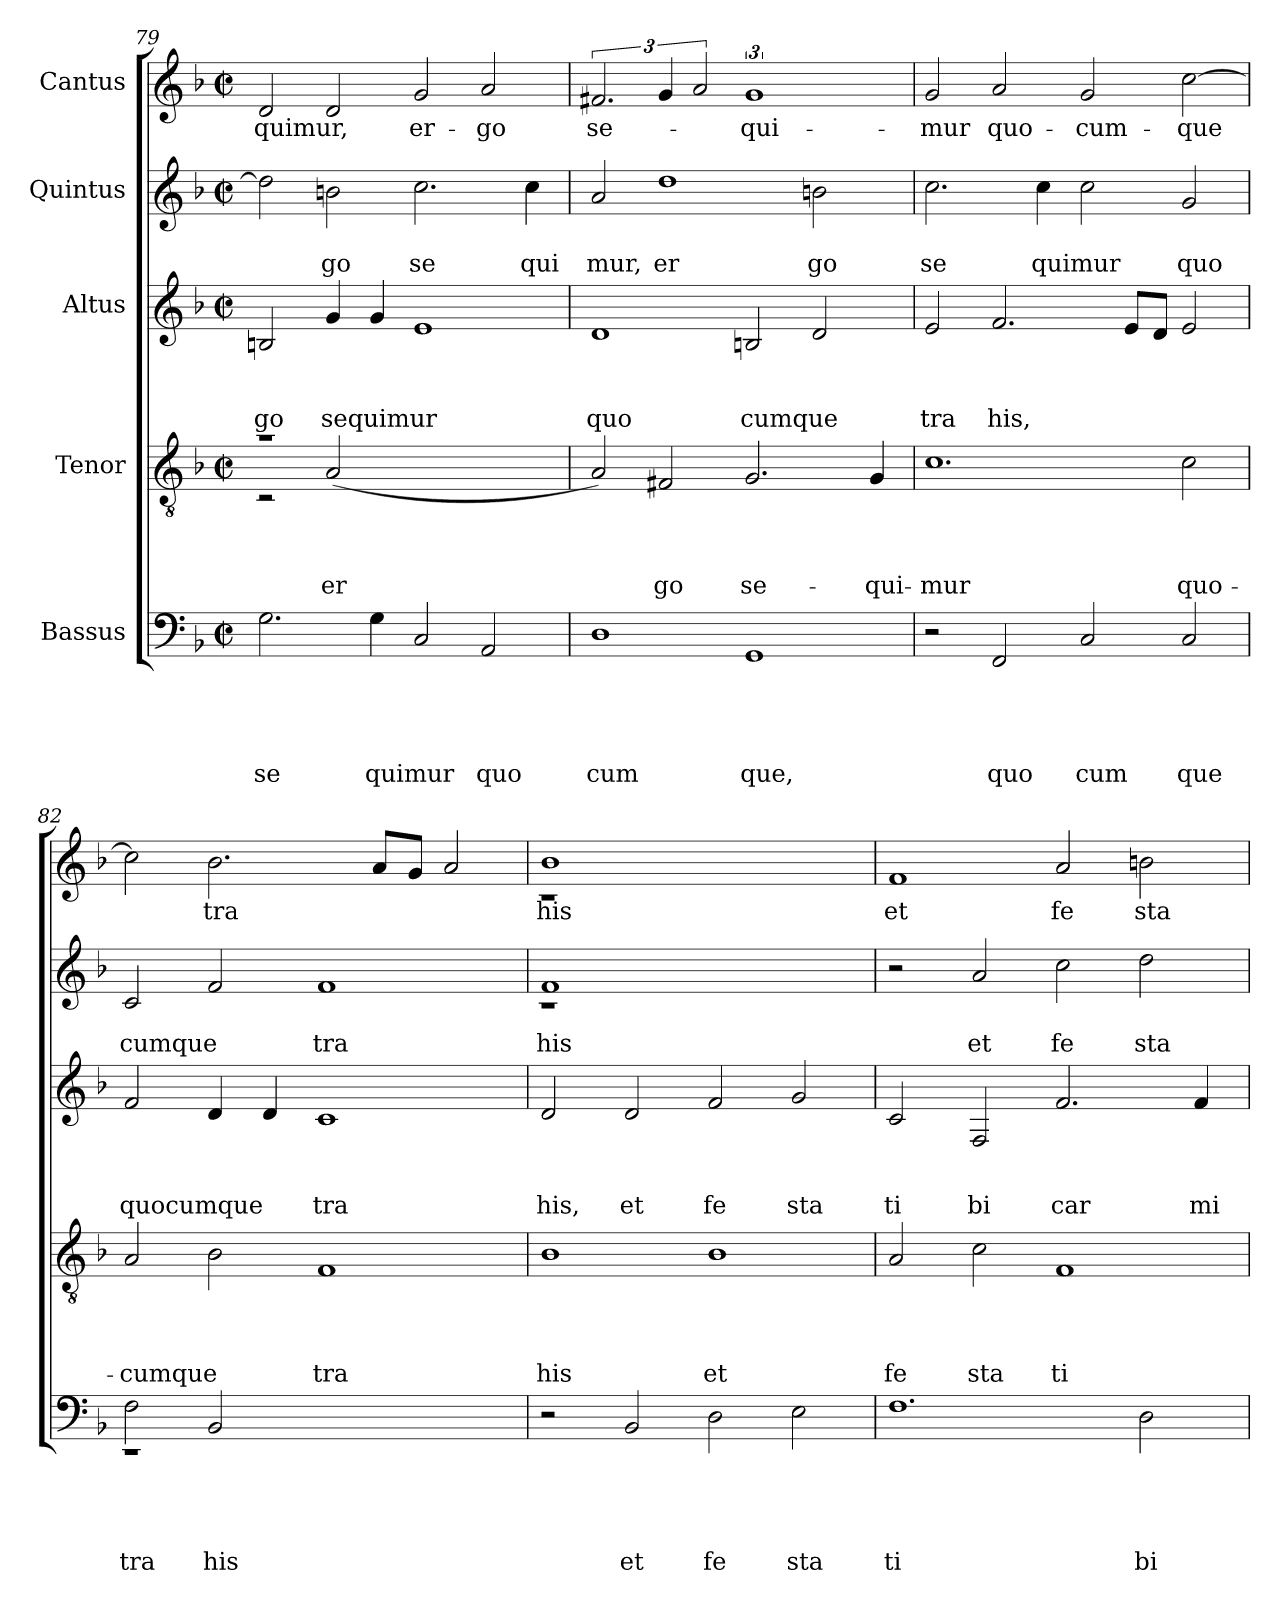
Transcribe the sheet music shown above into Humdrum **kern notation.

**kern	**text	**text	**text	**text	**text	**kern	**text	**text	**text	**text	**kern	**text	**text	**text	**kern	**text	**text	**kern	**text
*part5	*part5	*part5	*part5	*part5	*part5	*part4	*part4	*part4	*part4	*part4	*part3	*part3	*part3	*part3	*part2	*part2	*part2	*part1	*part1
*staff5	*staff5	*staff5	*staff5	*staff5	*staff5	*staff4	*staff4	*staff4	*staff4	*staff4	*staff3	*staff3	*staff3	*staff3	*staff2	*staff2	*staff2	*staff1	*staff1
*I"Bassus	*	*	*	*	*	*I"Tenor	*	*	*	*	*I"Altus	*	*	*	*I"Quintus	*	*	*I"Cantus	*
*clefF4	*	*	*	*	*	*clefGv2	*	*	*	*	*clefG2	*	*	*	*clefG2	*	*	*clefG2	*
*k[b-]	*	*	*	*	*	*k[b-]	*	*	*	*	*k[b-]	*	*	*	*k[b-]	*	*	*k[b-]	*
*F:	*	*	*	*	*	*F:	*	*	*	*	*F:	*	*	*	*F:	*	*	*F:	*
*M2/2	*	*	*	*	*	*M2/2	*	*	*	*	*M2/2	*	*	*	*M2/2	*	*	*M2/2	*
*met(c|)	*	*	*	*	*	*met(c|)	*	*	*	*	*met(c|)	*	*	*	*met(c|)	*	*	*met(c|)	*
=79	=79	=79	=79	=79	=79	=79	=79	=79	=79	=79	=79	=79	=79	=79	=79	=79	=79	=79	=79
!	!	!	!	!	!LO:LY:b	!	!	!	!	!	!	!	!	!LO:LY:b	!	!	!	!	!LO:LY:b
*	*	*	*	*	*	*^	*	*	*	*	*	*	*	*	*	*	*	*	*
2.G\	.	.	.	.	se	1ra	2rC	.	.	.	.	2Bn/	.	.	go	2dd\]	.	.	2d/	-quimur,
!	!	!	!	!	!	!	!	!	!	!	!LO:LY:b	!	!	!	!LO:LY:b	!	!	!LO:LY:b	!	!
.	.	.	.	.	.	.	(<2A/	.	.	.	er-	4g/	.	.	sequimur	2bn\	.	go	2d/	.
!	!	!	!	!	!LO:LY:b	!	!	!	!	!	!	!	!	!	!	!	!	!	!	!
4G\	.	.	.	.	quimur	.	.	.	.	.	.	4g/	.	.	.	.	.	.	.	.
!	!	!	!	!	!	!	!	!	!	!	!	!	!	!	!	!	!	!LO:LY:b	!	!LO:LY:b
2C/	.	.	.	.	.	1ryy	1ryy	.	.	.	.	1e	.	.	.	2.cc\	.	se	2g/	er-
!	!	!	!	!	!LO:LY:b	!	!	!	!	!	!	!	!	!	!	!	!	!	!	!LO:LY:b
2AA/	.	.	.	.	quo	.	.	.	.	.	.	.	.	.	.	.	.	.	2a/	-go
!	!	!	!	!	!	!	!	!	!	!	!	!	!	!	!	!	!	!LO:LY:b	!	!
.	.	.	.	.	.	.	.	.	.	.	.	.	.	.	.	4cc\	.	qui	.	.
*	*	*	*	*	*	*v	*v	*	*	*	*	*	*	*	*	*	*	*	*	*
=80	=80	=80	=80	=80	=80	=80	=80	=80	=80	=80	=80	=80	=80	=80	=80	=80	=80	=80	=80
!	!	!	!	!	!LO:LY:b	!	!	!	!	!	!	!	!	!LO:LY:b	!	!	!LO:LY:b	!	!LO:LY:b
1D	.	.	.	.	cum	2A/)	.	.	.	.	1d	.	.	quo	2a/	.	mur,	3.f#X/	se-
!	!	!	!	!	!	!	!	!	!	!LO:LY:b	!	!	!	!	!	!	!LO:LY:b	!	!
.	.	.	.	.	.	2F#X/	.	.	.	-go	.	.	.	.	1dd	.	er	6g/	.
.	.	.	.	.	.	.	.	.	.	.	.	.	.	.	.	.	.	3a/	.
!	!	!	!	!	!LO:LY:b	!	!	!	!	!LO:LY:b	!	!	!	!LO:LY:b	!	!	!	!	!LO:LY:b
1GG	.	.	.	.	que,	2.G/	.	.	.	se-	2Bn/	.	.	cumque	.	.	.	3%2g	-qui-
!	!	!	!	!	!	!	!	!	!	!	!	!	!	!	!	!	!LO:LY:b	!	!
.	.	.	.	.	.	.	.	.	.	.	2d/	.	.	.	2bn\	.	go	.	.
.	.	.	.	.	.	.	.	.	.	.	.	.	.	.	.	.	.	3ryy	.
!	!	!	!	!	!	!	!	!	!	!LO:LY:b	!	!	!	!	!	!	!	!	!
.	.	.	.	.	.	4G/	.	.	.	-qui-	.	.	.	.	.	.	.	.	.
=81	=81	=81	=81	=81	=81	=81	=81	=81	=81	=81	=81	=81	=81	=81	=81	=81	=81	=81	=81
!	!	!	!	!	!	!	!	!	!	!LO:LY:b	!	!	!	!LO:LY:b	!	!	!LO:LY:b	!	!LO:LY:b
2r	.	.	.	.	.	1.c	.	.	.	-mur	2e/	.	.	tra	2.cc\	.	se	2g/	-mur
!	!	!	!	!	!LO:LY:b	!	!	!	!	!	!	!	!	!LO:LY:b	!	!	!	!	!LO:LY:b
2FF/	.	.	.	.	quo	.	.	.	.	.	2.f/	.	.	his,	.	.	.	2a/	quo-
!	!	!	!	!	!	!	!	!	!	!	!	!	!	!	!	!	!LO:LY:b	!	!
.	.	.	.	.	.	.	.	.	.	.	.	.	.	.	4cc\	.	quimur	.	.
!	!	!	!	!	!LO:LY:b	!	!	!	!	!	!	!	!	!	!	!	!	!	!LO:LY:b
2C/	.	.	.	.	cum	.	.	.	.	.	.	.	.	.	2cc\	.	.	2g/	-cum-
.	.	.	.	.	.	.	.	.	.	.	8e/L	.	.	.	.	.	.	.	.
.	.	.	.	.	.	.	.	.	.	.	8d/J	.	.	.	.	.	.	.	.
!	!	!	!	!	!LO:LY:b	!	!	!	!	!LO:LY:b	!	!	!	!	!	!	!LO:LY:b	!	!LO:LY:b
2C/	.	.	.	.	que	2c\	.	.	.	quo-	2e/	.	.	.	2g/	.	quo	[<2cc\	-que
!!LO:LB:g=z
=82	=82	=82	=82	=82	=82	=82	=82	=82	=82	=82	=82	=82	=82	=82	=82	=82	=82	=82	=82
*^	*	*	*	*	*	*	*	*	*	*	*	*	*	*	*	*	*	*	*
!	!LO:N:vis=1	!	!	!	!	!LO:LY:b	!	!	!	!	!LO:LY:b	!	!	!	!LO:LY:b	!	!	!LO:LY:b	!	!
2F\	0rEE	.	.	.	.	tra	2A/	.	.	.	-cumque	2f/	.	.	quocumque	2c/	.	cumque	2cc\]	.
!	!	!	!	!	!	!LO:LY:b	!	!	!	!	!	!	!	!	!	!	!	!	!	!LO:LY:b
2BB-/	.	.	.	.	.	his	2B-\	.	.	.	.	4d/	.	.	.	2f/	.	.	2.b-\	tra
.	.	.	.	.	.	.	.	.	.	.	.	4d/	.	.	.	.	.	.	.	.
!	!	!	!	!	!	!	!	!	!	!	!LO:LY:b	!	!	!	!LO:LY:b	!	!	!LO:LY:b	!	!
1ryy	.	.	.	.	.	.	1F	.	.	.	tra	1c	.	.	tra	1f	.	tra	.	.
.	.	.	.	.	.	.	.	.	.	.	.	.	.	.	.	.	.	.	8a/L	.
.	.	.	.	.	.	.	.	.	.	.	.	.	.	.	.	.	.	.	8g/J	.
.	.	.	.	.	.	.	.	.	.	.	.	.	.	.	.	.	.	.	2a/	.
*v	*v	*	*	*	*	*	*	*	*	*	*	*	*	*	*	*	*	*	*	*
=83	=83	=83	=83	=83	=83	=83	=83	=83	=83	=83	=83	=83	=83	=83	=83	=83	=83	=83	=83
*	*	*	*	*	*	*	*	*	*	*	*	*	*	*	*^	*	*	*^	*
!	!	!	!	!	!	!	!	!	!	!LO:LY:b	!	!	!	!LO:LY:b	!	!LO:N:vis=1	!	!LO:LY:b	!	!LO:N:vis=1	!LO:LY:b
2r	.	.	.	.	.	1B-	.	.	.	his	2d/	.	.	his,	1f	0rc	.	his	1b-	0rc	his
!	!	!	!	!	!LO:LY:b	!	!	!	!	!	!	!	!	!LO:LY:b	!	!	!	!	!	!	!
2BB-/	.	.	.	.	et	.	.	.	.	.	2d/	.	.	et	.	.	.	.	.	.	.
!	!	!	!	!	!LO:LY:b	!	!	!	!	!LO:LY:b	!	!	!	!LO:LY:b	!	!	!	!	!	!	!
2D\	.	.	.	.	fe	1B-	.	.	.	et	2f/	.	.	fe	1ryy	.	.	.	1ryy	.	.
!	!	!	!	!	!LO:LY:b	!	!	!	!	!	!	!	!	!LO:LY:b	!	!	!	!	!	!	!
2E\	.	.	.	.	sta	.	.	.	.	.	2g/	.	.	sta	.	.	.	.	.	.	.
*	*	*	*	*	*	*	*	*	*	*	*	*	*	*	*v	*v	*	*	*	*	*
*	*	*	*	*	*	*	*	*	*	*	*	*	*	*	*	*	*	*v	*v	*
=84	=84	=84	=84	=84	=84	=84	=84	=84	=84	=84	=84	=84	=84	=84	=84	=84	=84	=84	=84
!	!	!	!	!	!LO:LY:b	!	!	!	!	!LO:LY:b	!	!	!	!LO:LY:b	!	!	!	!	!LO:LY:b
1.F	.	.	.	.	ti	2A/	.	.	.	fe	2c/	.	.	ti	2r	.	.	1f	et
!	!	!	!	!	!	!	!	!	!	!LO:LY:b	!	!	!	!LO:LY:b	!	!	!LO:LY:b	!	!
.	.	.	.	.	.	2c\	.	.	.	sta	2F/	.	.	bi	2a/	.	et	.	.
!	!	!	!	!	!	!	!	!	!	!LO:LY:b	!	!	!	!LO:LY:b	!	!	!LO:LY:b	!	!LO:LY:b
.	.	.	.	.	.	1F	.	.	.	ti	2.f/	.	.	car	2cc\	.	fe	2a/	fe
!	!	!	!	!	!LO:LY:b	!	!	!	!	!	!	!	!	!	!	!	!LO:LY:b	!	!LO:LY:b
2D\	.	.	.	.	bi	.	.	.	.	.	.	.	.	.	2dd\	.	sta	2bn\	sta
!	!	!	!	!	!	!	!	!	!	!	!	!	!	!LO:LY:b	!	!	!	!	!
.	.	.	.	.	.	.	.	.	.	.	4f/	.	.	mi	.	.	.	.	.
=	=	=	=	=	=	=	=	=	=	=	=	=	=	=	=	=	=	=	=
*-	*-	*-	*-	*-	*-	*-	*-	*-	*-	*-	*-	*-	*-	*-	*-	*-	*-	*-	*-
